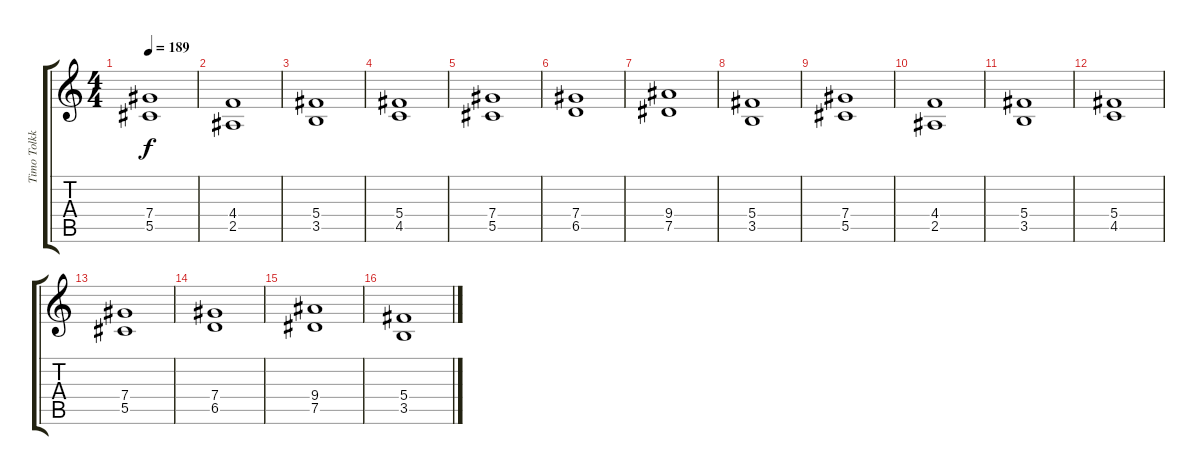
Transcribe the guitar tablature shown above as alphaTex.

\track ("Timo Tolkki" "Timo Tolkk") {instrument distortionguitar}
\staff {score tabs}
\tuning (Eb4 Bb3 Gb3 Db3 Ab2 Eb2) {hide}
\ts (4 4)
\tempo 189
\clef g2
\ks c
(7.4 5.5).1{dy f} |
(4.4 2.5).1 |
(5.4 3.5).1 |
(5.4 4.5).1 |
(7.4 5.5).1 |
(7.4 6.5).1 |
(9.4 7.5).1 |
(5.4 3.5).1 |
(7.4 5.5).1 |
(4.4 2.5).1 |
(5.4 3.5).1 |
(5.4 4.5).1 |
(7.4 5.5).1 |
(7.4 6.5).1 |
(9.4 7.5).1 |
(5.4 3.5).1
